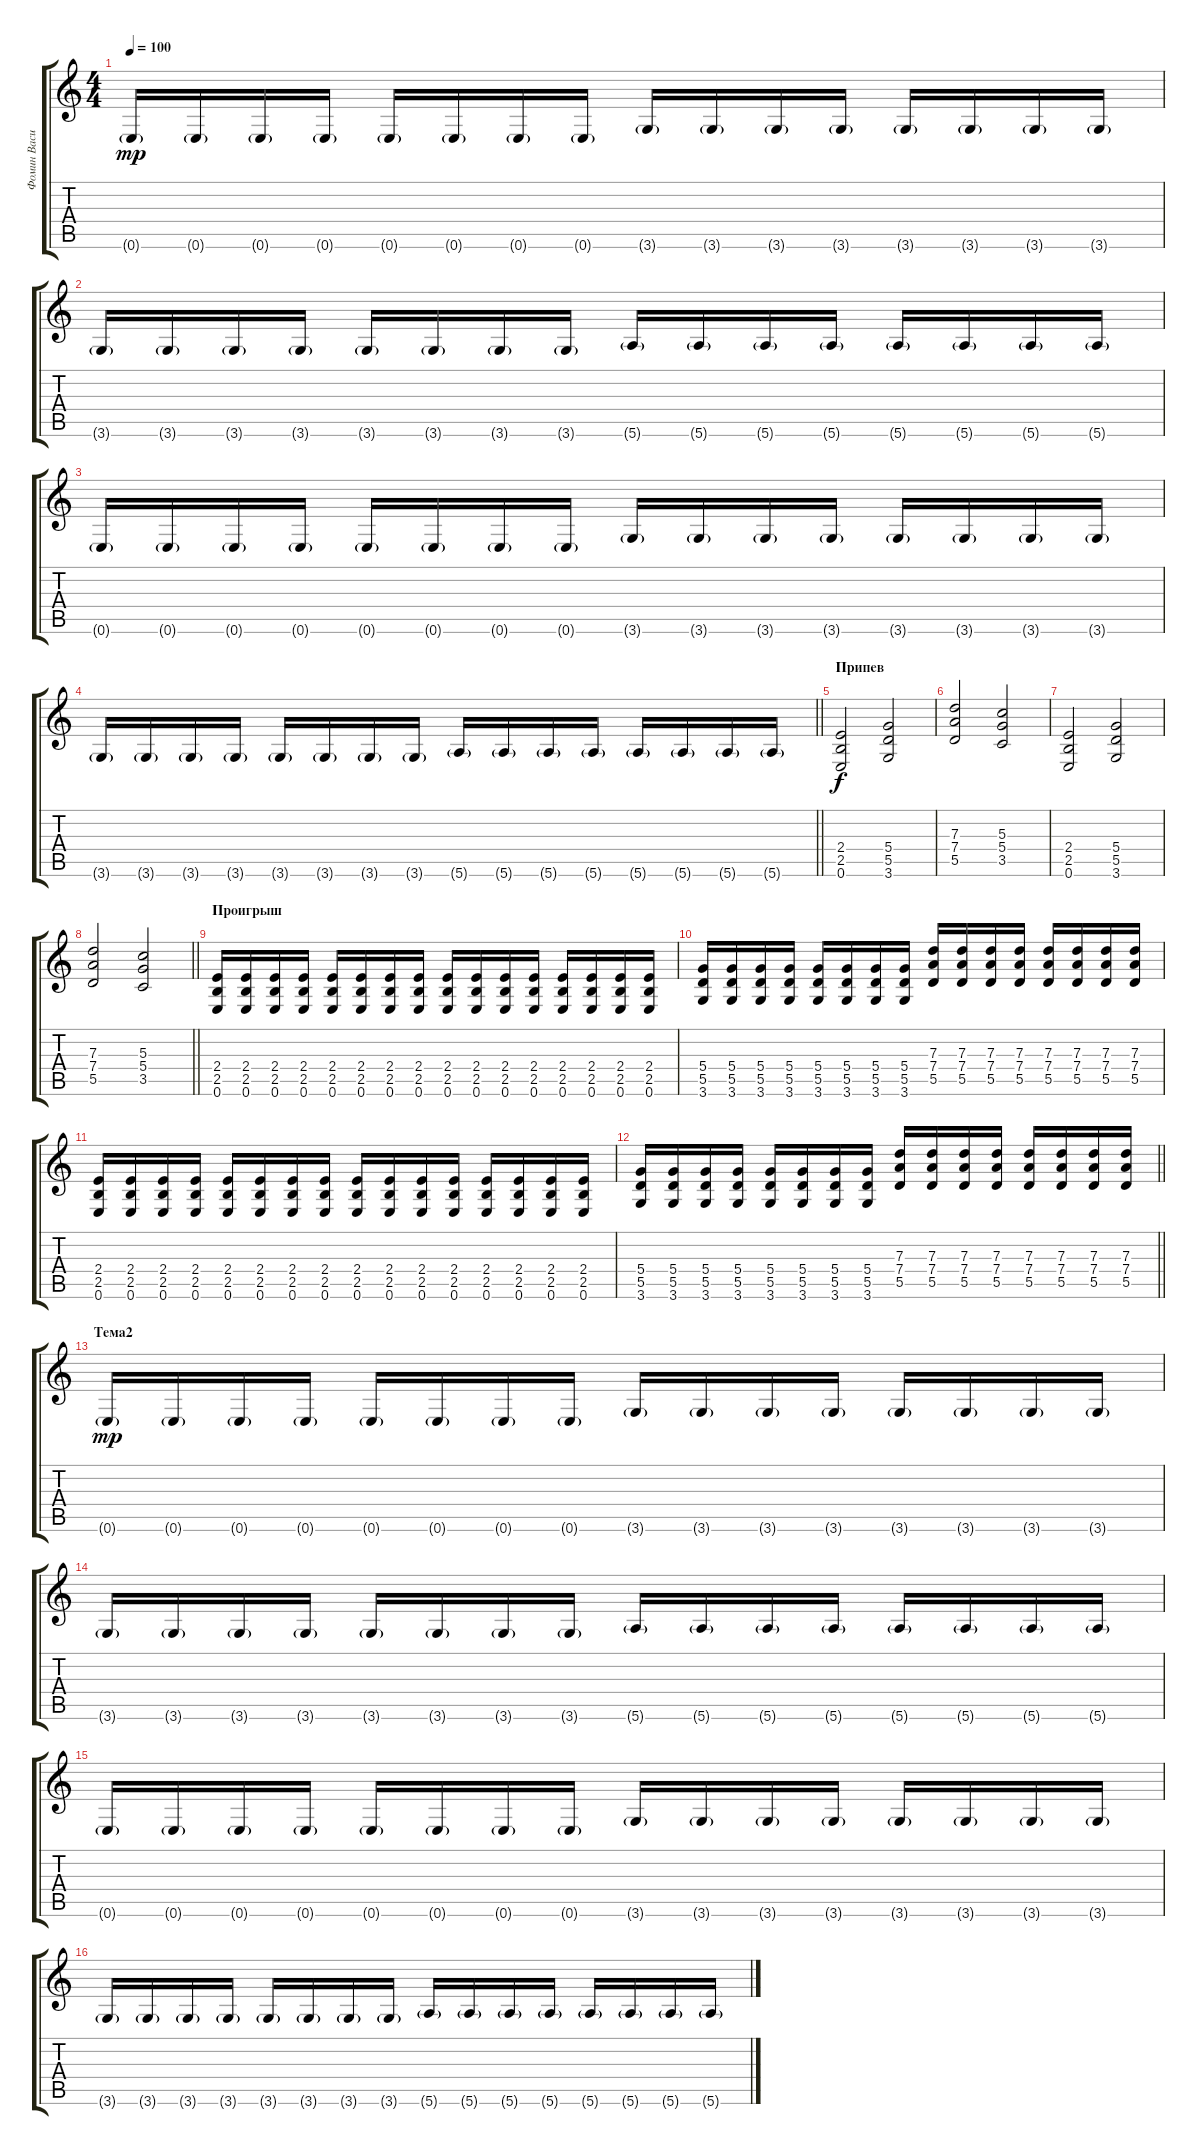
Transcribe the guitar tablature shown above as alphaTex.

\track ("Фомин Василий - ритм гитара" "Фомин Васи") {instrument distortionguitar}
\staff {score tabs}
\tuning (E4 B3 G3 D3 A2 E2) {hide}
\ts (4 4)
\tempo 100
\clef g2
\ks c
0.6{g}.16{dy mp} 0.6{g}.16 0.6{g}.16 0.6{g}.16 0.6{g}.16 0.6{g}.16 0.6{g}.16 0.6{g}.16 3.6{g}.16 3.6{g}.16 3.6{g}.16 3.6{g}.16 3.6{g}.16 3.6{g}.16 3.6{g}.16 3.6{g}.16 |
3.6{g}.16 3.6{g}.16 3.6{g}.16 3.6{g}.16 3.6{g}.16 3.6{g}.16 3.6{g}.16 3.6{g}.16 5.6{g}.16 5.6{g}.16 5.6{g}.16 5.6{g}.16 5.6{g}.16 5.6{g}.16 5.6{g}.16 5.6{g}.16 |
0.6{g}.16 0.6{g}.16 0.6{g}.16 0.6{g}.16 0.6{g}.16 0.6{g}.16 0.6{g}.16 0.6{g}.16 3.6{g}.16 3.6{g}.16 3.6{g}.16 3.6{g}.16 3.6{g}.16 3.6{g}.16 3.6{g}.16 3.6{g}.16 |
\barLineRight lightlight
3.6{g}.16 3.6{g}.16 3.6{g}.16 3.6{g}.16 3.6{g}.16 3.6{g}.16 3.6{g}.16 3.6{g}.16 5.6{g}.16 5.6{g}.16 5.6{g}.16 5.6{g}.16 5.6{g}.16 5.6{g}.16 5.6{g}.16 5.6{g}.16 |
\section ("" "Припев")
(2.4 2.5 0.6).2{dy f} (5.4 5.5 3.6).2 |
(7.3 7.4 5.5).2 (5.3 5.4 3.5).2 |
(2.4 2.5 0.6).2 (5.4 5.5 3.6).2 |
\barLineRight lightlight
(7.3 7.4 5.5).2 (5.3 5.4 3.5).2 |
\section ("" "Проигрыш")
(2.4 2.5 0.6).16 (2.4 2.5 0.6).16 (2.4 2.5 0.6).16 (2.4 2.5 0.6).16 (2.4 2.5 0.6).16 (2.4 2.5 0.6).16 (2.4 2.5 0.6).16 (2.4 2.5 0.6).16 (2.4 2.5 0.6).16 (2.4 2.5 0.6).16 (2.4 2.5 0.6).16 (2.4 2.5 0.6).16 (2.4 2.5 0.6).16 (2.4 2.5 0.6).16 (2.4 2.5 0.6).16 (2.4 2.5 0.6).16 |
(5.4 5.5 3.6).16 (5.4 5.5 3.6).16 (5.4 5.5 3.6).16 (5.4 5.5 3.6).16 (5.4 5.5 3.6).16 (5.4 5.5 3.6).16 (5.4 5.5 3.6).16 (5.4 5.5 3.6).16 (7.3 7.4 5.5).16 (7.3 7.4 5.5).16 (7.3 7.4 5.5).16 (7.3 7.4 5.5).16 (7.3 7.4 5.5).16 (7.3 7.4 5.5).16 (7.3 7.4 5.5).16 (7.3 7.4 5.5).16 |
(2.4 2.5 0.6).16 (2.4 2.5 0.6).16 (2.4 2.5 0.6).16 (2.4 2.5 0.6).16 (2.4 2.5 0.6).16 (2.4 2.5 0.6).16 (2.4 2.5 0.6).16 (2.4 2.5 0.6).16 (2.4 2.5 0.6).16 (2.4 2.5 0.6).16 (2.4 2.5 0.6).16 (2.4 2.5 0.6).16 (2.4 2.5 0.6).16 (2.4 2.5 0.6).16 (2.4 2.5 0.6).16 (2.4 2.5 0.6).16 |
\barLineRight lightlight
(5.4 5.5 3.6).16 (5.4 5.5 3.6).16 (5.4 5.5 3.6).16 (5.4 5.5 3.6).16 (5.4 5.5 3.6).16 (5.4 5.5 3.6).16 (5.4 5.5 3.6).16 (5.4 5.5 3.6).16 (7.3 7.4 5.5).16 (7.3 7.4 5.5).16 (7.3 7.4 5.5).16 (7.3 7.4 5.5).16 (7.3 7.4 5.5).16 (7.3 7.4 5.5).16 (7.3 7.4 5.5).16 (7.3 7.4 5.5).16 |
\section ("" "Тема2")
0.6{g}.16{dy mp} 0.6{g}.16 0.6{g}.16 0.6{g}.16 0.6{g}.16 0.6{g}.16 0.6{g}.16 0.6{g}.16 3.6{g}.16 3.6{g}.16 3.6{g}.16 3.6{g}.16 3.6{g}.16 3.6{g}.16 3.6{g}.16 3.6{g}.16 |
3.6{g}.16 3.6{g}.16 3.6{g}.16 3.6{g}.16 3.6{g}.16 3.6{g}.16 3.6{g}.16 3.6{g}.16 5.6{g}.16 5.6{g}.16 5.6{g}.16 5.6{g}.16 5.6{g}.16 5.6{g}.16 5.6{g}.16 5.6{g}.16 |
0.6{g}.16 0.6{g}.16 0.6{g}.16 0.6{g}.16 0.6{g}.16 0.6{g}.16 0.6{g}.16 0.6{g}.16 3.6{g}.16 3.6{g}.16 3.6{g}.16 3.6{g}.16 3.6{g}.16 3.6{g}.16 3.6{g}.16 3.6{g}.16 |
3.6{g}.16 3.6{g}.16 3.6{g}.16 3.6{g}.16 3.6{g}.16 3.6{g}.16 3.6{g}.16 3.6{g}.16 5.6{g}.16 5.6{g}.16 5.6{g}.16 5.6{g}.16 5.6{g}.16 5.6{g}.16 5.6{g}.16 5.6{g}.16
